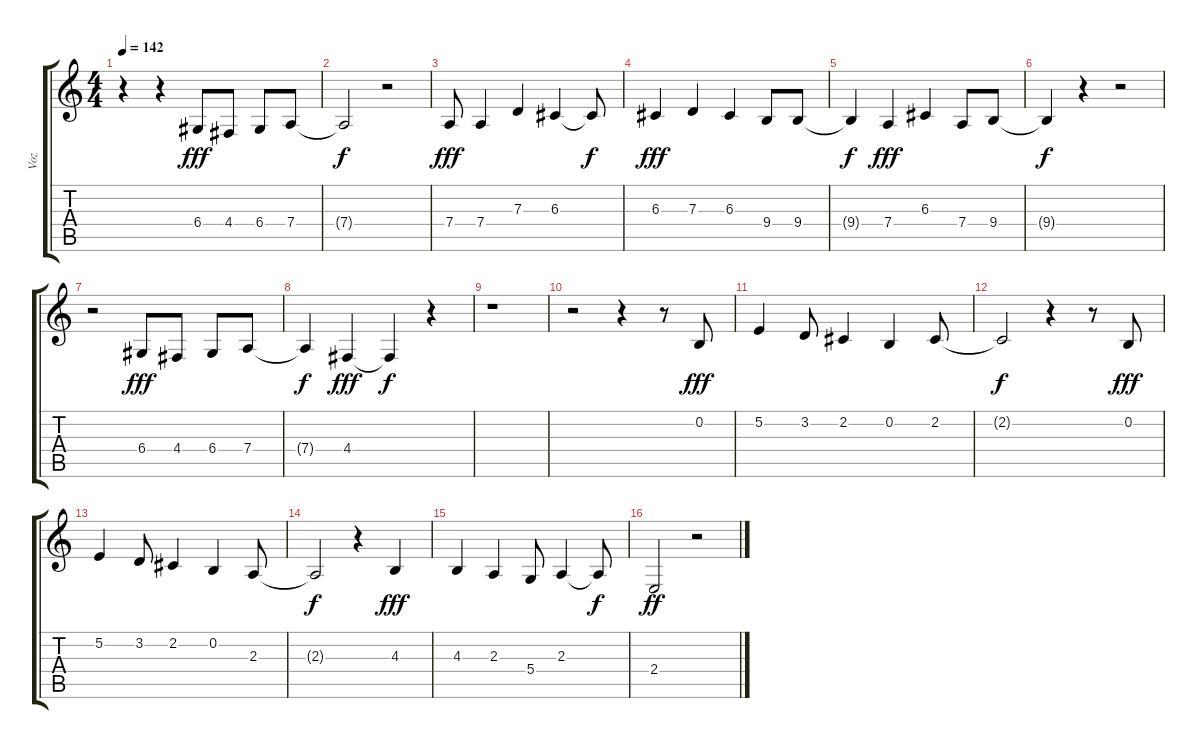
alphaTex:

\track ("Voz" "Voz") {instrument lead1square}
\staff {score tabs}
\tuning (E4 B3 G3 D3 A2 E2) {hide}
\ts (4 4)
\tempo 142
\clef g2
\ks c
r.4{dy fff} r.4 6.4.8 4.4.8 6.4.8 7.4.8 |
7.4{t}.2{dy f} r.2 |
7.4.8{dy fff} 7.4.4 7.3.4 6.3.4 6.3{t}.8{dy f} |
6.3.4{dy fff} 7.3.4 6.3.4 9.4.8 9.4.8 |
9.4{t}.4{dy f} 7.4.4{dy fff} 6.3.4 7.4.8 9.4.8 |
9.4{t}.4{dy f} r.4 r.2 |
r.2 6.4.8{dy fff} 4.4.8 6.4.8 7.4.8 |
7.4{t}.4{dy f} 4.4.4{dy fff} 4.4{t}.4{dy f} r.4 |
r.1 |
r.2 r.4 r.8 0.2.8{dy fff} |
5.2.4 3.2.8 2.2.4 0.2.4 2.2.8 |
2.2{t}.2{dy f} r.4 r.8 0.2.8{dy fff} |
5.2.4 3.2.8 2.2.4 0.2.4 2.3.8 |
2.3{t}.2{dy f} r.4 4.3.4{dy fff} |
4.3.4 2.3.4 5.4.8 2.3.4 2.3{t}.8{dy f} |
2.4.2{dy ff} r.2
